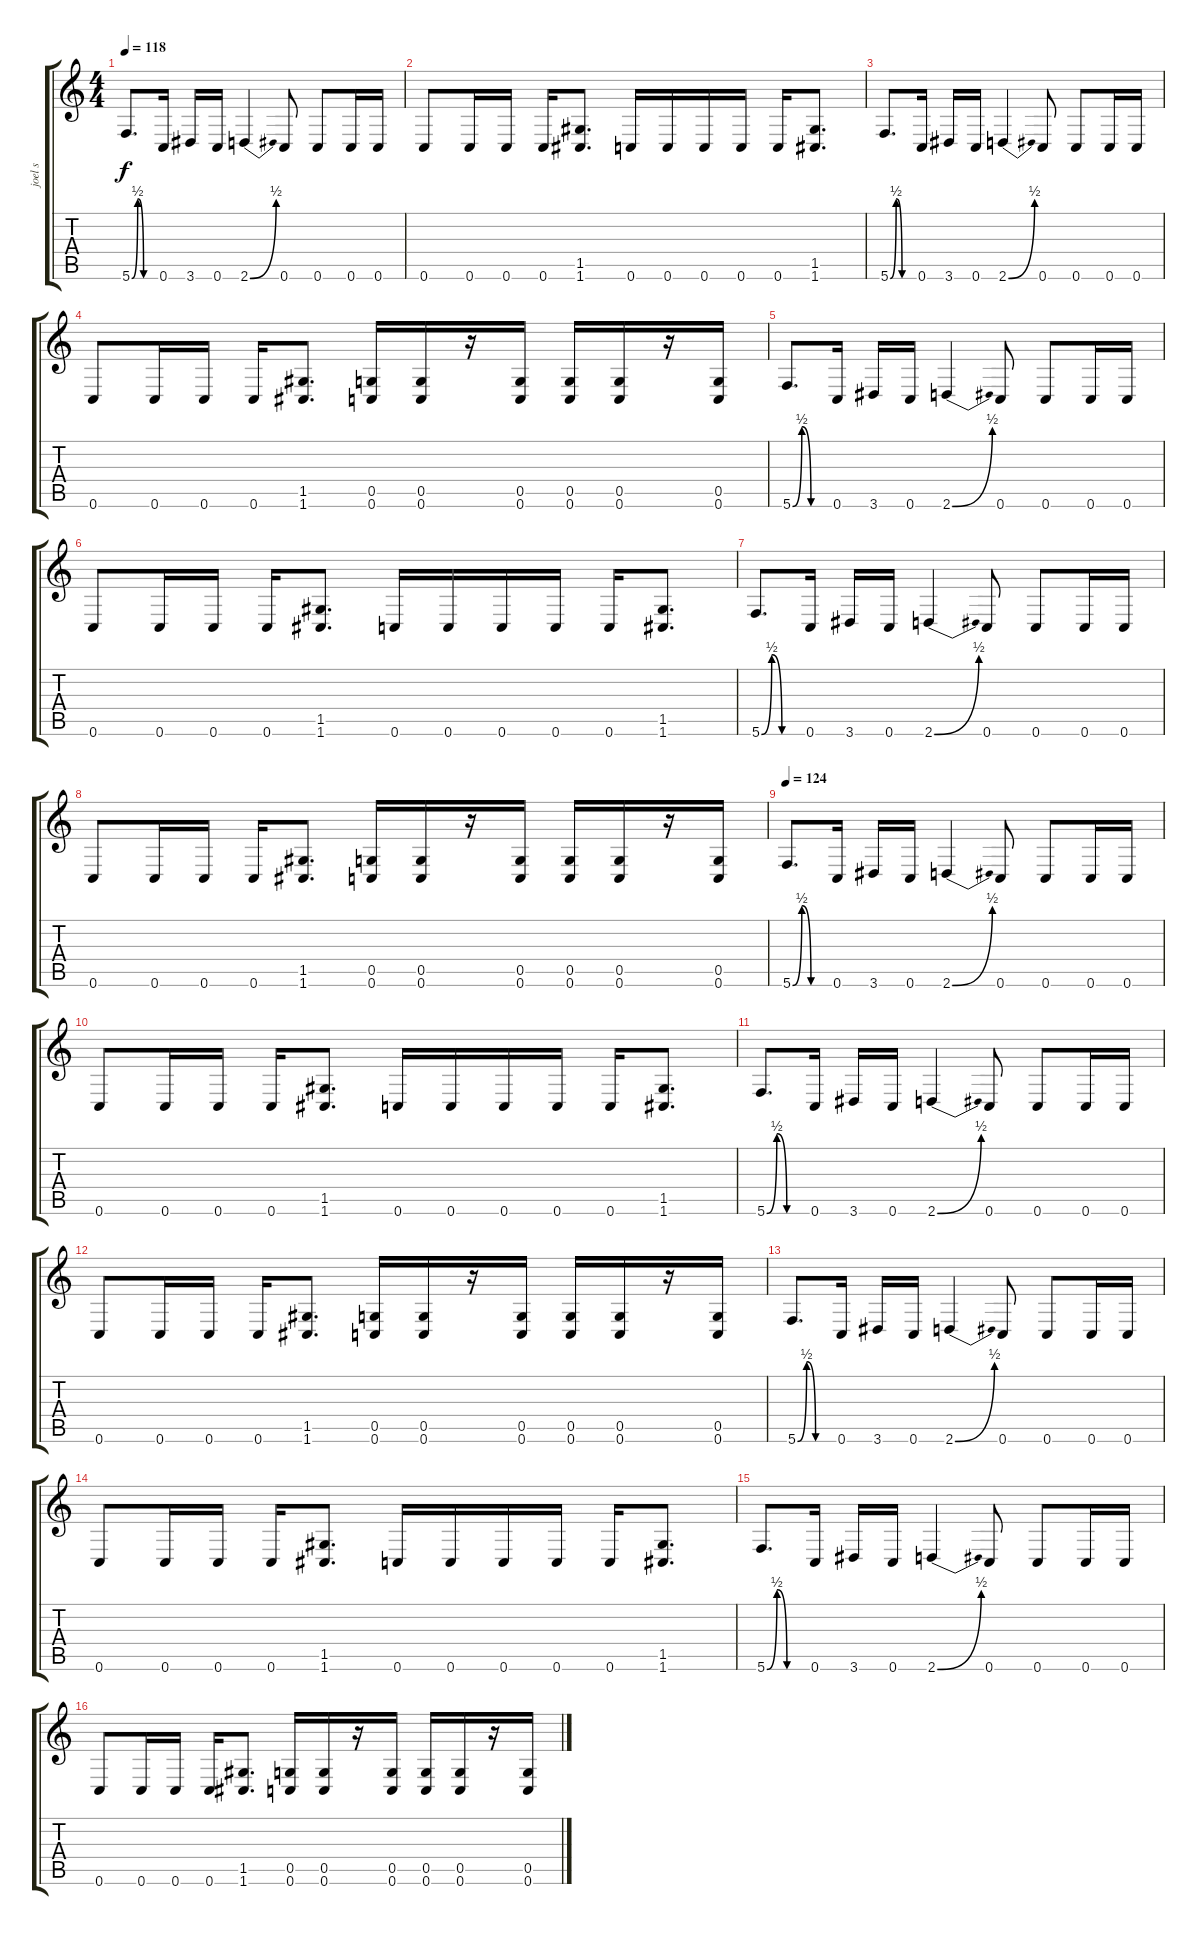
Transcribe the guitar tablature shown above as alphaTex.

\track ("joel s" "joel s") {solo instrument distortionguitar}
\staff {score tabs}
\tuning (D4 A3 F3 C3 G2 C2) {hide}
\ts (4 4)
\tempo 118
\clef g2
\ks c
5.6{be (custom 0 0 15 2 30 0 45 0 60 0)}.8{d dy f} 0.6.16 3.6.16 0.6.16 2.6{be (bend 0 0 60 2)}.4 0.6.8 0.6.8 0.6.16 0.6.16 |
0.6.8 0.6.16 0.6.16 0.6.16 (1.5 1.6).8{d} 0.6.16 0.6.16 0.6.16 0.6.16 0.6.16 (1.5 1.6).8{d} |
5.6{be (custom 0 0 15 2 30 0 45 0 60 0)}.8{d} 0.6.16 3.6.16 0.6.16 2.6{be (bend 0 0 60 2)}.4 0.6.8 0.6.8 0.6.16 0.6.16 |
0.6.8 0.6.16 0.6.16 0.6.16 (1.5 1.6).8{d} (0.5 0.6).16 (0.5 0.6).16 r.16 (0.5 0.6).16 (0.5 0.6).16 (0.5 0.6).16 r.16 (0.5 0.6).16 |
5.6{be (custom 0 0 15 2 30 0 45 0 60 0)}.8{d} 0.6.16 3.6.16 0.6.16 2.6{be (bend 0 0 60 2)}.4 0.6.8 0.6.8 0.6.16 0.6.16 |
0.6.8 0.6.16 0.6.16 0.6.16 (1.5 1.6).8{d} 0.6.16 0.6.16 0.6.16 0.6.16 0.6.16 (1.5 1.6).8{d} |
5.6{be (custom 0 0 15 2 30 0 45 0 60 0)}.8{d} 0.6.16 3.6.16 0.6.16 2.6{be (bend 0 0 60 2)}.4 0.6.8 0.6.8 0.6.16 0.6.16 |
0.6.8 0.6.16 0.6.16 0.6.16 (1.5 1.6).8{d} (0.5 0.6).16 (0.5 0.6).16 r.16 (0.5 0.6).16 (0.5 0.6).16 (0.5 0.6).16 r.16 (0.5 0.6).16 |
\tempo 124
5.6{be (custom 0 0 15 2 30 0 45 0 60 0)}.8{d} 0.6.16 3.6.16 0.6.16 2.6{be (bend 0 0 60 2)}.4 0.6.8 0.6.8 0.6.16 0.6.16 |
0.6.8 0.6.16 0.6.16 0.6.16 (1.5 1.6).8{d} 0.6.16 0.6.16 0.6.16 0.6.16 0.6.16 (1.5 1.6).8{d} |
5.6{be (custom 0 0 15 2 30 0 45 0 60 0)}.8{d} 0.6.16 3.6.16 0.6.16 2.6{be (bend 0 0 60 2)}.4 0.6.8 0.6.8 0.6.16 0.6.16 |
0.6.8 0.6.16 0.6.16 0.6.16 (1.5 1.6).8{d} (0.5 0.6).16 (0.5 0.6).16 r.16 (0.5 0.6).16 (0.5 0.6).16 (0.5 0.6).16 r.16 (0.5 0.6).16 |
5.6{be (custom 0 0 15 2 30 0 45 0 60 0)}.8{d} 0.6.16 3.6.16 0.6.16 2.6{be (bend 0 0 60 2)}.4 0.6.8 0.6.8 0.6.16 0.6.16 |
0.6.8 0.6.16 0.6.16 0.6.16 (1.5 1.6).8{d} 0.6.16 0.6.16 0.6.16 0.6.16 0.6.16 (1.5 1.6).8{d} |
5.6{be (custom 0 0 15 2 30 0 45 0 60 0)}.8{d} 0.6.16 3.6.16 0.6.16 2.6{be (bend 0 0 60 2)}.4 0.6.8 0.6.8 0.6.16 0.6.16 |
0.6.8 0.6.16 0.6.16 0.6.16 (1.5 1.6).8{d} (0.5 0.6).16 (0.5 0.6).16 r.16 (0.5 0.6).16 (0.5 0.6).16 (0.5 0.6).16 r.16 (0.5 0.6).16
